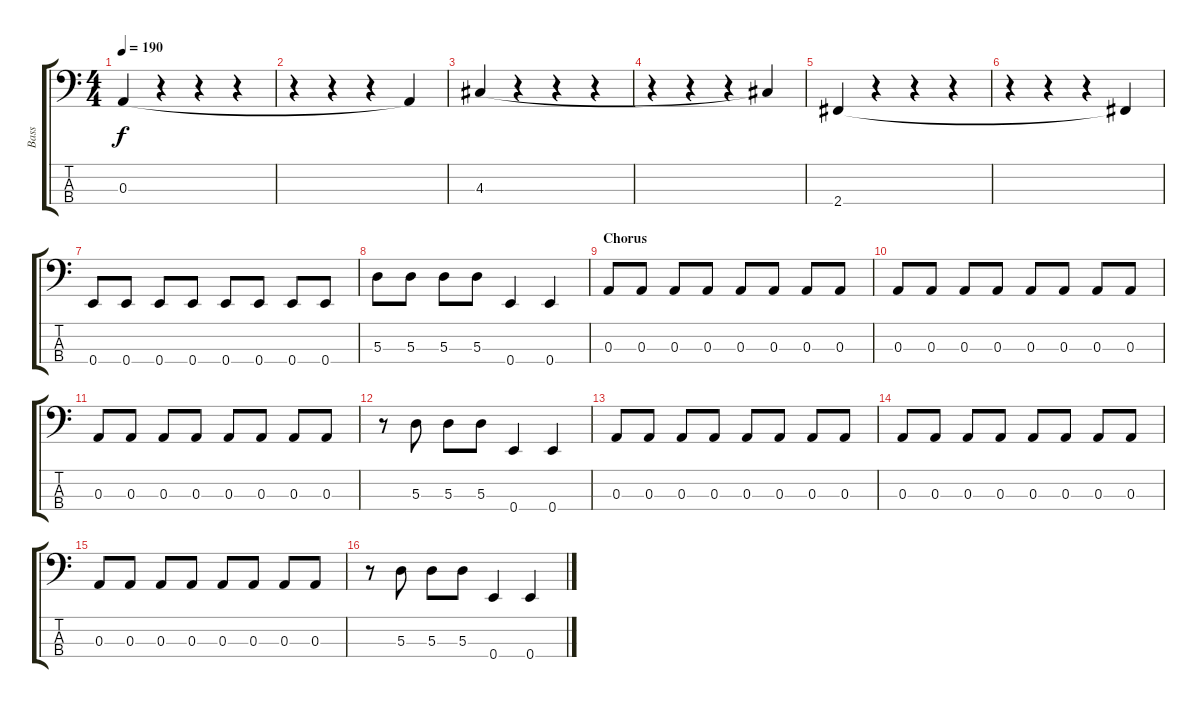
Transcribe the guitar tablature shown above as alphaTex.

\track ("Bass" "Bass") {instrument electricbassfinger}
\staff {score tabs}
\tuning (G2 D2 A1 E1) {hide}
\ts (4 4)
\tempo 190
\clef f4
\ks c
0.3.4{dy f} r.4 r.4 r.4 |
r.4 r.4 r.4 0.3{t}.4 |
4.3.4 r.4 r.4 r.4 |
r.4 r.4 r.4 4.3{t}.4 |
2.4.4 r.4 r.4 r.4 |
r.4 r.4 r.4 2.4{t}.4 |
0.4.8 0.4.8 0.4.8 0.4.8 0.4.8 0.4.8 0.4.8 0.4.8 |
5.3.8 5.3.8 5.3.8 5.3.8 0.4.4 0.4.4 |
\section ("" "Chorus")
0.3.8 0.3.8 0.3.8 0.3.8 0.3.8 0.3.8 0.3.8 0.3.8 |
0.3.8 0.3.8 0.3.8 0.3.8 0.3.8 0.3.8 0.3.8 0.3.8 |
0.3.8 0.3.8 0.3.8 0.3.8 0.3.8 0.3.8 0.3.8 0.3.8 |
r.8 5.3.8 5.3.8 5.3.8 0.4.4 0.4.4 |
0.3.8 0.3.8 0.3.8 0.3.8 0.3.8 0.3.8 0.3.8 0.3.8 |
0.3.8 0.3.8 0.3.8 0.3.8 0.3.8 0.3.8 0.3.8 0.3.8 |
0.3.8 0.3.8 0.3.8 0.3.8 0.3.8 0.3.8 0.3.8 0.3.8 |
r.8 5.3.8 5.3.8 5.3.8 0.4.4 0.4.4
